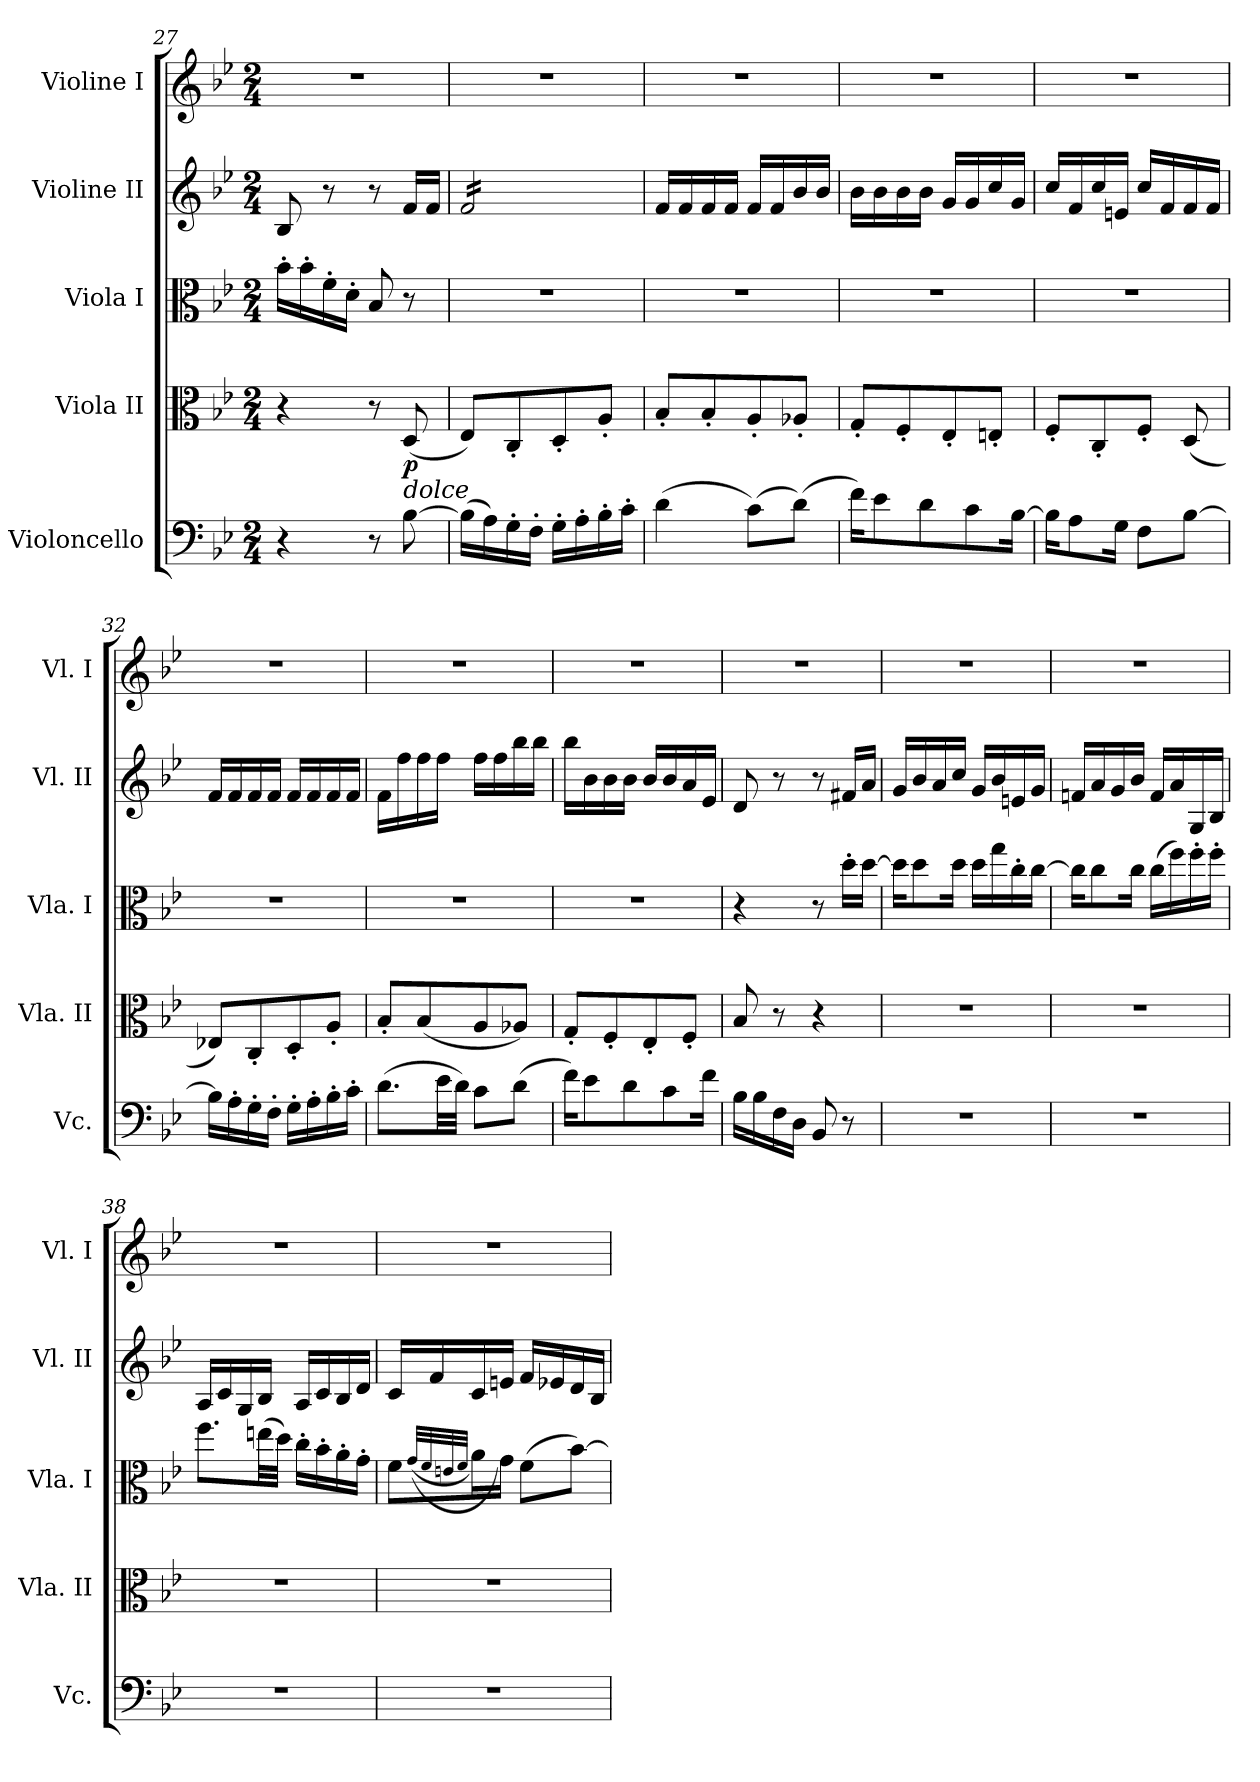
**kern	**kern	**dynam	**kern	**kern	**kern
*part5	*part4	*part4	*part3	*part2	*part1
*staff5	*staff4	*staff4	*staff3	*staff2	*staff1
*I"Violoncello	*I"Viola II	*	*I"Viola I	*I"Violine II	*I"Violine I
*I'Vc.	*I'Vla. II	*	*I'Vla. I	*I'Vl. II	*I'Vl. I
*clefF4	*clefC3	*	*clefC3	*clefG2	*clefG2
*k[b-e-]	*k[b-e-]	*	*k[b-e-]	*k[b-e-]	*k[b-e-]
*B-:	*B-:	*	*B-:	*B-:	*B-:
*M2/4	*M2/4	*	*M2/4	*M2/4	*M2/4
=27	=27	=27	=27	=27	=27
4r	4r	.	16b-'i\LL	8B-i/	2r
.	.	.	16b-'i\	.	.
.	.	.	16f'i\	8r	.
.	.	.	16d'i\JJ	.	.
8r	8r	.	8B-i/	8r	.
!LO:TX:i:t=dolce	!	!	!	!	!
[8B-i\	(8Di/	p	8r	16fi/LL	.
.	.	.	.	16fi/JJ	.
=28	=28	=28	=28	=28	=28
*	*	*	*	*tremolo	*
(16B-i\LL]	8E-i/L)	.	2r	16fi/LL	2r
16Ai\)	.	.	.	16fi/	.
16G'i\	8C'i/	.	.	16fi/	.
16F'i\JJ	.	.	.	16fi/	.
16G'i\LL	8D'i/	.	.	16fi/	.
16A'i\	.	.	.	16fi/	.
16B-'i\	8A'i/J	.	.	16fi/	.
16c'i\JJ	.	.	.	16fi/JJ	.
*	*	*	*	*Xtremolo	*
=29	=29	=29	=29	=29	=29
(4di\	8B-'i/L	.	2r	16fi/LL	2r
.	.	.	.	16fi/	.
.	8B-'i/	.	.	16fi/	.
.	.	.	.	16fi/JJ	.
(8ci\L)	8A'i/	.	.	16fi/LL	.
.	.	.	.	16fi/	.
(8di\J)	8A-X'i/J	.	.	16b-i/	.
.	.	.	.	16b-i/JJ	.
=30	=30	=30	=30	=30	=30
16fi\KL)	8G'i/L	.	2r	16b-i\LL	2r
8e-i\	.	.	.	16b-i\	.
.	8F'i/	.	.	16b-i\	.
8di\	.	.	.	16b-i\JJ	.
.	8E-'i/	.	.	16gi/LL	.
8ci\	.	.	.	16gi/	.
.	8En'i/J	.	.	16cci/	.
[16B-i\Jk	.	.	.	16gi/JJ	.
!!LO:PB:g=z
=31	=31	=31	=31	=31	=31
16B-i\KL]	8F'i/L	.	2r	16cci/LL	2r
8Ai\	.	.	.	16fi/	.
.	8C'i/	.	.	16cci/	.
16Gi\Jk	.	.	.	16eni/JJ	.
8Fi\L	8F'i/J	.	.	16cci/LL	.
.	.	.	.	16fi/	.
[8B-i\J	(8Di/	.	.	16fi/	.
.	.	.	.	16fi/JJ	.
=32	=32	=32	=32	=32	=32
16B-i\LL]	8E-Xi/L)	.	2r	16fi/LL	2r
16A'i\	.	.	.	16fi/	.
16G'i\	8C'i/	.	.	16fi/	.
16F'i\JJ	.	.	.	16fi/JJ	.
16G'i\LL	8D'i/	.	.	16fi/LL	.
16A'i\	.	.	.	16fi/	.
16B-'i\	8A'i/J	.	.	16fi/	.
16c'i\JJ	.	.	.	16fi/JJ	.
=33	=33	=33	=33	=33	=33
(8.di\L	8B-'i/L	.	2r	16fi\LL	2r
.	.	.	.	16ffi\	.
.	(8B-i/	.	.	16ffi\	.
32e-i\LL	.	.	.	16ffi\JJ	.
32di\JJJ)	.	.	.	.	.
8ci\L	8Ai/	.	.	16ffi\LL	.
.	.	.	.	16ffi\	.
(8di\J	8A-Xi/J)	.	.	16bb-i\	.
.	.	.	.	16bb-i\JJ	.
=34	=34	=34	=34	=34	=34
16fi\KL)	8G'i/L	.	2r	16bb-i\LL	2r
8e-i\	.	.	.	16b-i\	.
.	8F'i/	.	.	16b-i\	.
8di\	.	.	.	16b-i\JJ	.
.	8E-'i/	.	.	16b-i/LL	.
8ci\	.	.	.	16b-i/	.
.	8F'i/J	.	.	16ai/	.
16fi\Jk	.	.	.	16e-i/JJ	.
=35	=35	=35	=35	=35	=35
16B-i\LL	8B-i/	.	4r	8di/	2r
16B-i\	.	.	.	.	.
16Fi\	8r	.	.	8r	.
16Di\JJ	.	.	.	.	.
8BB-i/	4r	.	8r	8r	.
8r	.	.	16dd'i\LL	16f#Xi/LL	.
.	.	.	[16ddi\JJ	16ai/JJ	.
!!LO:LB:g=z
=36	=36	=36	=36	=36	=36
2r	2r	.	16ddi\KL]	16gi/LL	2r
.	.	.	8ddi\	16b-i/	.
.	.	.	.	16ai/	.
.	.	.	16ddi\Jk	16cci/JJ	.
.	.	.	16ddi\LL	16gi/LL	.
.	.	.	16ggi\	16b-i/	.
.	.	.	16cc'i\	16eni/	.
.	.	.	[16cci\JJ	16gi/JJ	.
=37	=37	=37	=37	=37	=37
2r	2r	.	16cci\KL]	16fni/LL	2r
.	.	.	8cci\	16ai/	.
.	.	.	.	16gi/	.
.	.	.	16cci\Jk	16b-i/JJ	.
.	.	.	(16cci\LL	16fi/LL	.
.	.	.	16ffi\)	16ai/	.
.	.	.	16ff'i\	16Gi/	.
.	.	.	16ff'i\JJ	16B-i/JJ	.
=38	=38	=38	=38	=38	=38
2r	2r	.	8.ffi\L	16Ai/LL	2r
.	.	.	.	16ci/	.
.	.	.	.	16Gi/	.
.	.	.	(32eeni\LL	16B-i/JJ	.
.	.	.	32ddi\JJJ)	.	.
.	.	.	16cc'i\LL	16Ai/LL	.
.	.	.	16b-'i\	16ci/	.
.	.	.	16a'i\	16B-i/	.
.	.	.	16g'i\JJ	16di/JJ	.
=39	=39	=39	=39	=39	=39
2r	2r	.	8fi\L	16ci/LL	2r
.	.	.	.	16fi/	.
.	.	.	((32qgi/LLL	.	.
.	.	.	32qfi/	.	.
.	.	.	32qeni/	.	.
.	.	.	32qfi/JJJ	.	.
.	.	.	16ai\L)	16ci/	.
.	.	.	16gi\JJ)	16eni/JJ	.
.	.	.	(8fi\L	16fi/LL	.
.	.	.	.	16e-Xi/	.
.	.	.	[8b-i\J)	16di/	.
.	.	.	.	16B-i/JJ	.
=	=	=	=	=	=
*-	*-	*-	*-	*-	*-
